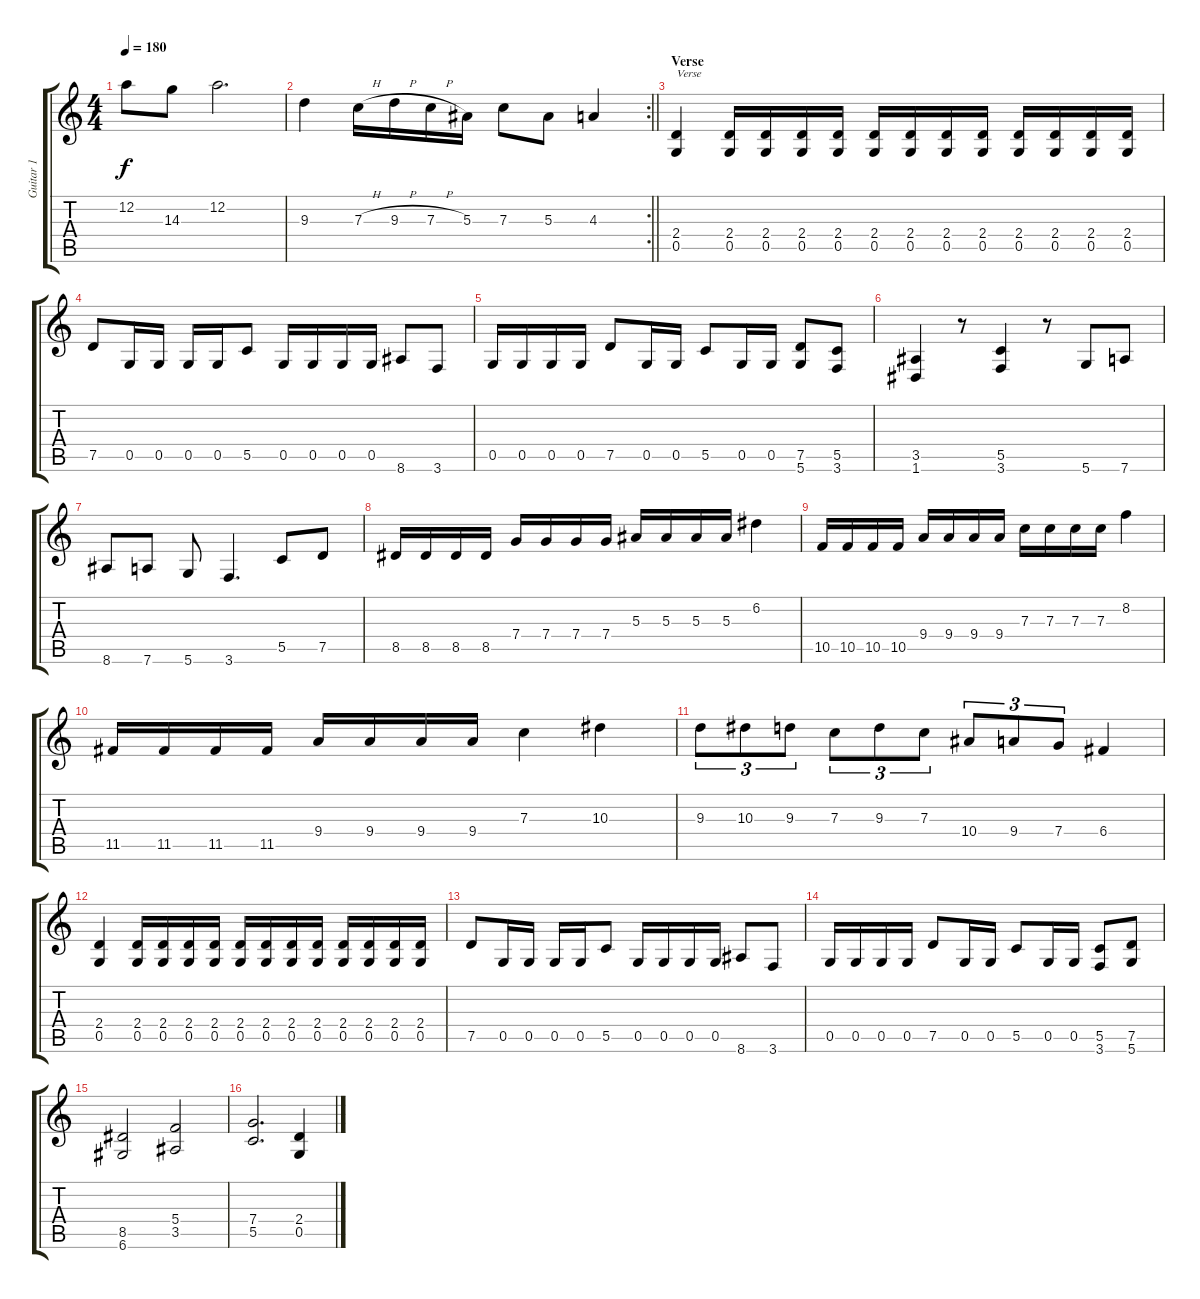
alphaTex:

\track ("Guitar 1" "Guitar 1") {instrument distortionguitar}
\staff {score tabs}
\tuning (D4 A3 F3 C3 G2 D2) {hide}
\ts (4 4)
\tempo 180
\clef g2
\ks c
12.2.8{dy f} 14.3.8 12.2.2{d} |
\rc 2
\barLineRight lightlight
9.3.4 7.3{h}.16 9.3{h}.16 7.3{h}.16 5.3.16 7.3.8 5.3.8 4.3.4 |
\section ("" "Verse")
(2.4 0.5).4{txt "Verse" instrument distortionguitar} (2.4 0.5).16 (2.4 0.5).16 (2.4 0.5).16 (2.4 0.5).16 (2.4 0.5).16 (2.4 0.5).16 (2.4 0.5).16 (2.4 0.5).16 (2.4 0.5).16 (2.4 0.5).16 (2.4 0.5).16 (2.4 0.5).16 |
7.5.8 0.5.16 0.5.16 0.5.16 0.5.16 5.5.8 0.5.16 0.5.16 0.5.16 0.5.16 8.6.8 3.6.8 |
0.5.16 0.5.16 0.5.16 0.5.16 7.5.8 0.5.16 0.5.16 5.5.8 0.5.16 0.5.16 (7.5 5.6).8 (5.5 3.6).8 |
(3.5 1.6).4 r.8 (5.5 3.6).4 r.8 5.6.8 7.6.8 |
8.6.8 7.6.8 5.6.8 3.6.4{d} 5.5.8 7.5.8 |
8.5.16 8.5.16 8.5.16 8.5.16 7.4.16 7.4.16 7.4.16 7.4.16 5.3.16 5.3.16 5.3.16 5.3.16 6.2.4 |
10.5.16 10.5.16 10.5.16 10.5.16 9.4.16 9.4.16 9.4.16 9.4.16 7.3.16 7.3.16 7.3.16 7.3.16 8.2.4 |
11.5.16 11.5.16 11.5.16 11.5.16 9.4.16 9.4.16 9.4.16 9.4.16 7.3.4 10.3.4 |
9.3.8{tu (3 2)} 10.3.8{tu (3 2)} 9.3.8{tu (3 2)} 7.3.8{tu (3 2)} 9.3.8{tu (3 2)} 7.3.8{tu (3 2)} 10.4.8{tu (3 2)} 9.4.8{tu (3 2)} 7.4.8{tu (3 2)} 6.4.4 |
(2.4 0.5).4 (2.4 0.5).16 (2.4 0.5).16 (2.4 0.5).16 (2.4 0.5).16 (2.4 0.5).16 (2.4 0.5).16 (2.4 0.5).16 (2.4 0.5).16 (2.4 0.5).16 (2.4 0.5).16 (2.4 0.5).16 (2.4 0.5).16 |
7.5.8 0.5.16 0.5.16 0.5.16 0.5.16 5.5.8 0.5.16 0.5.16 0.5.16 0.5.16 8.6.8 3.6.8 |
0.5.16 0.5.16 0.5.16 0.5.16 7.5.8 0.5.16 0.5.16 5.5.8 0.5.16 0.5.16 (5.5 3.6).8 (7.5 5.6).8 |
(8.5 6.6).2 (5.4 3.5).2 |
(7.4 5.5).2{d} (2.4 0.5).4
